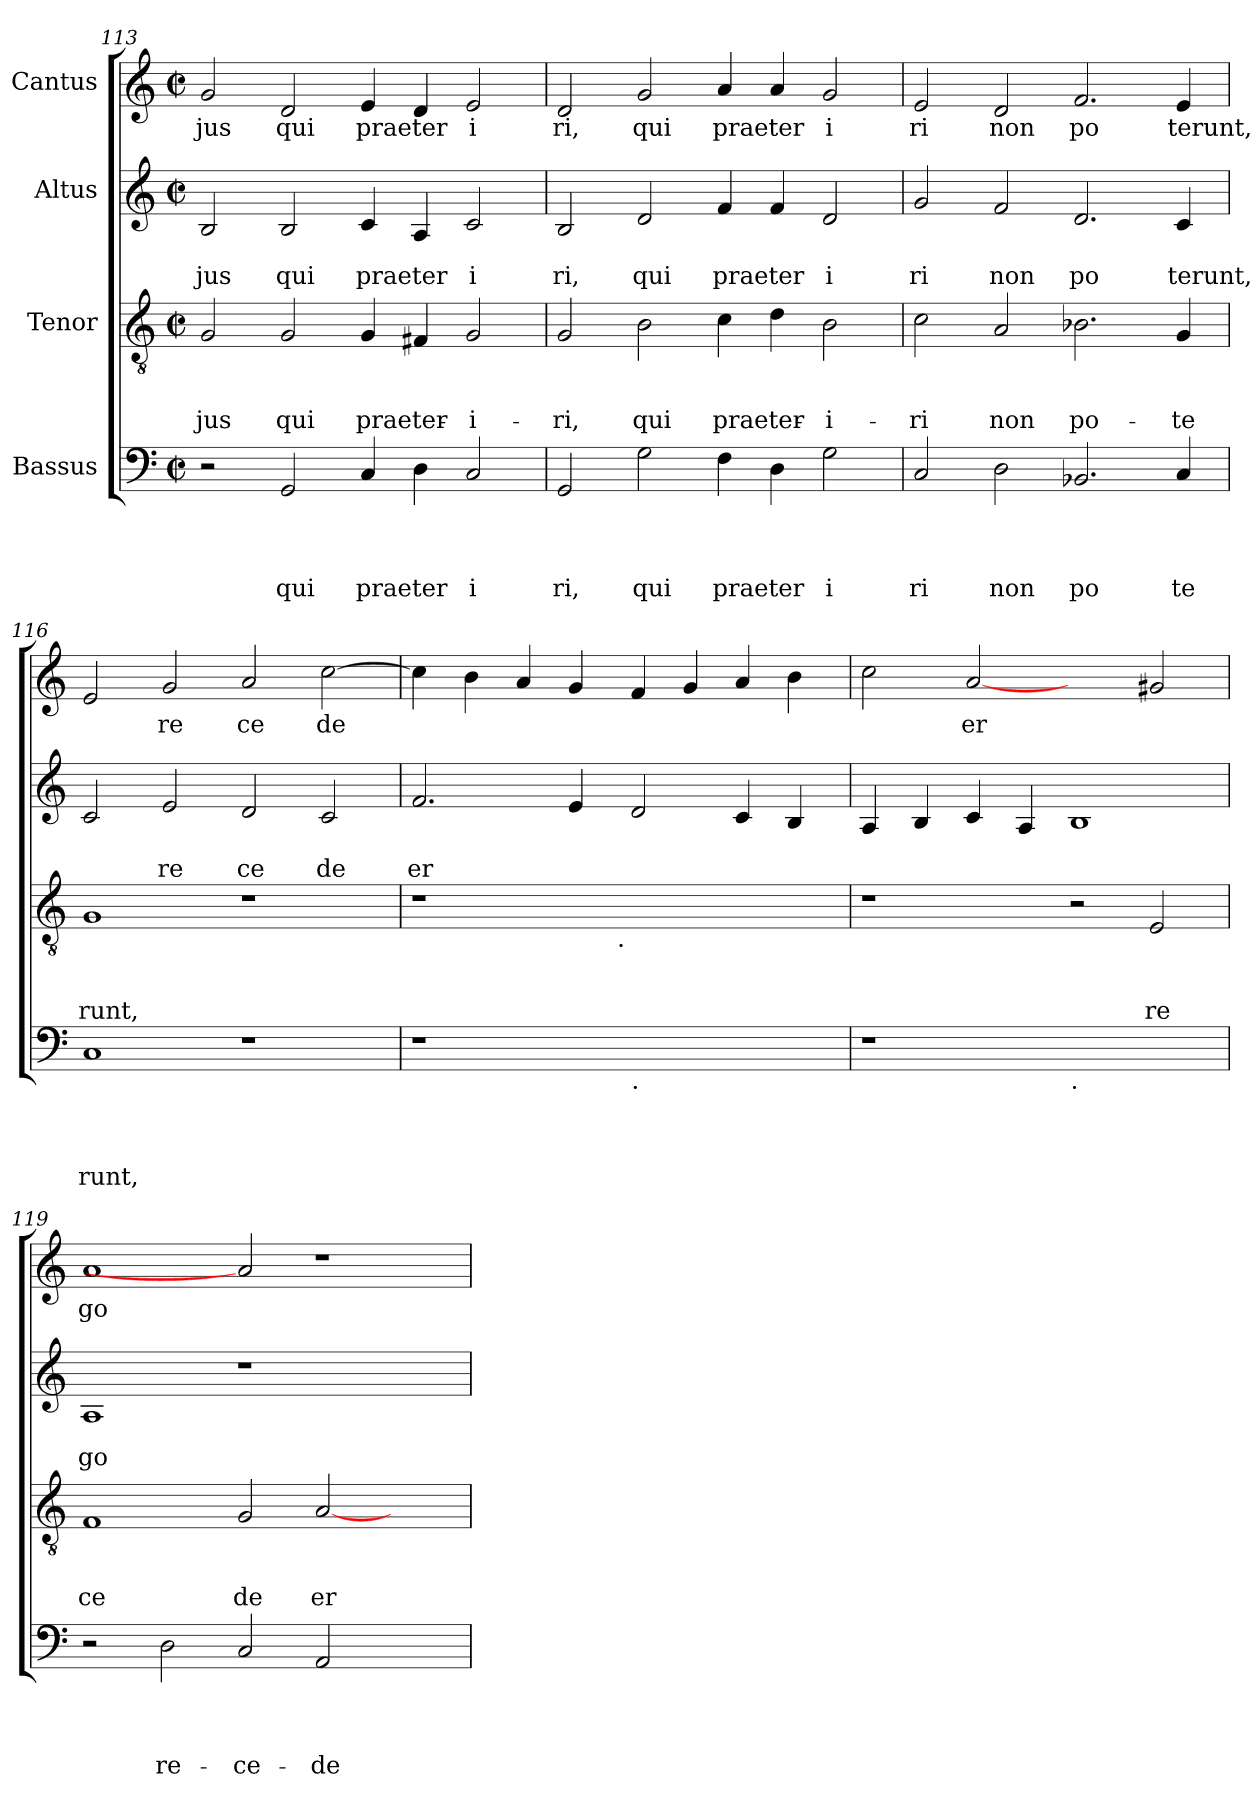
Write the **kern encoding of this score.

**kern	**text	**text	**text	**text	**kern	**text	**text	**text	**kern	**text	**text	**kern	**text
*part4	*part4	*part4	*part4	*part4	*part3	*part3	*part3	*part3	*part2	*part2	*part2	*part1	*part1
*staff4	*staff4	*staff4	*staff4	*staff4	*staff3	*staff3	*staff3	*staff3	*staff2	*staff2	*staff2	*staff1	*staff1
*I"Bassus	*	*	*	*	*I"Tenor	*	*	*	*I"Altus	*	*	*I"Cantus	*
*clefF4	*	*	*	*	*clefGv2	*	*	*	*clefG2	*	*	*clefG2	*
*k[]	*	*	*	*	*k[]	*	*	*	*k[]	*	*	*k[]	*
*C:	*	*	*	*	*C:	*	*	*	*C:	*	*	*C:	*
*M2/2	*	*	*	*	*M2/2	*	*	*	*M2/2	*	*	*M2/2	*
*met(c|)	*	*	*	*	*met(c|)	*	*	*	*met(c|)	*	*	*met(c|)	*
=113	=113	=113	=113	=113	=113	=113	=113	=113	=113	=113	=113	=113	=113
!	!	!	!	!	!	!	!	!LO:LY:b	!	!	!LO:LY:b	!	!LO:LY:b
2r	.	.	.	.	2G/	.	.	-jus	2B/	.	jus	2g/	-jus
!	!	!	!	!LO:LY:b	!	!	!	!LO:LY:b	!	!	!LO:LY:b	!	!LO:LY:b
2GG/	.	.	.	qui	2G/	.	.	qui	2B/	.	qui	2d/	qui
!	!	!	!	!LO:LY:b	!	!	!	!LO:LY:b	!	!	!LO:LY:b	!	!LO:LY:b
4C/	.	.	.	praeter	4G/	.	.	praeter-	4c/	.	praeter	4e/	praeter
4D\	.	.	.	.	4F#X/	.	.	.	4A/	.	.	4d/	.
!	!	!	!	!LO:LY:b	!	!	!	!LO:LY:b	!	!	!LO:LY:b	!	!LO:LY:b
2C/	.	.	.	i	2G/	.	.	-i-	2c/	.	i	2e/	i
=114	=114	=114	=114	=114	=114	=114	=114	=114	=114	=114	=114	=114	=114
!	!	!	!	!LO:LY:b	!	!	!	!LO:LY:b	!	!	!LO:LY:b	!	!LO:LY:b
2GG/	.	.	.	ri,	2G/	.	.	-ri,	2B/	.	ri,	2d/	ri,
!	!	!	!	!LO:LY:b	!	!	!	!LO:LY:b	!	!	!LO:LY:b	!	!LO:LY:b
2G\	.	.	.	qui	2B\	.	.	qui	2d/	.	qui	2g/	qui
!	!	!	!	!LO:LY:b	!	!	!	!LO:LY:b	!	!	!LO:LY:b	!	!LO:LY:b
4F\	.	.	.	praeter	4c\	.	.	praeter-	4f/	.	praeter	4a/	praeter
4D\	.	.	.	.	4d\	.	.	.	4f/	.	.	4a/	.
!	!	!	!	!LO:LY:b	!	!	!	!LO:LY:b	!	!	!LO:LY:b	!	!LO:LY:b
2G\	.	.	.	i	2B\	.	.	-i-	2d/	.	i	2g/	i
=115	=115	=115	=115	=115	=115	=115	=115	=115	=115	=115	=115	=115	=115
!	!	!	!	!LO:LY:b	!	!	!	!LO:LY:b	!	!	!LO:LY:b	!	!LO:LY:b
2C/	.	.	.	ri	2c\	.	.	-ri	2g/	.	ri	2e/	ri
!	!	!	!	!LO:LY:b	!	!	!	!LO:LY:b	!	!	!LO:LY:b	!	!LO:LY:b
2D\	.	.	.	non	2A/	.	.	non	2f/	.	non	2d/	non
!	!	!	!	!LO:LY:b	!	!	!	!LO:LY:b	!	!	!LO:LY:b	!	!LO:LY:b
2.BB-X/	.	.	.	po	2.B-X\	.	.	po-	2.d/	.	po	2.f/	po
!	!	!	!	!LO:LY:b	!	!	!	!LO:LY:b	!	!	!LO:LY:b	!	!LO:LY:b
4C/	.	.	.	te	4G/	.	.	-te	4c/	.	terunt,	4e/	terunt,
=116	=116	=116	=116	=116	=116	=116	=116	=116	=116	=116	=116	=116	=116
!	!	!	!	!LO:LY:b	!	!	!	!LO:LY:b	!	!	!	!	!
1C	.	.	.	runt,	1G	.	.	runt,	2c/	.	.	2e/	.
!	!	!	!	!	!	!	!	!	!	!	!LO:LY:b	!	!LO:LY:b
.	.	.	.	.	.	.	.	.	2e/	.	re	2g/	re
!	!	!	!	!	!	!	!	!	!	!	!LO:LY:b	!	!LO:LY:b
1r	.	.	.	.	1r	.	.	.	2d/	.	ce	2a/	ce
!	!	!	!	!	!	!	!	!	!	!	!LO:LY:b	!	!LO:LY:b
.	.	.	.	.	.	.	.	.	2c/	.	de	[>2cc\	de
=117	=117	=117	=117	=117	=117	=117	=117	=117	=117	=117	=117	=117	=117
!	!	!	!	!	!	!	!	!	!	!	!LO:LY:b	!	!
*	*	*	*	*	*^	*	*	*	*	*	*	*	*
1r	.	.	.	.	1r	2ryy	.	.	.	2.f/	.	er	4cc\]	.
.	.	.	.	.	.	.	.	.	.	.	.	.	4b\	.
.	.	.	.	.	.	4...ryy	.	.	.	.	.	.	4a/	.
.	.	.	.	.	.	.	.	.	.	4e/	.	.	4g/	.
!	!	!	!	!	!	!LO:TX:b:t=.	!	!	!	!	!	!	!	!
.	.	.	.	.	.	1ryy	.	.	.	.	.	.	.	.
!LO:TX:b:t=.	!	!	!	!	!	!	!	!	!	!	!	!	!	!
1ryy	.	.	.	.	1ryy	.	.	.	.	2d/	.	.	4f/	.
.	.	.	.	.	.	.	.	.	.	.	.	.	4g/	.
.	.	.	.	.	.	.	.	.	.	4c/	.	.	4a/	.
.	.	.	.	.	.	.	.	.	.	4B/	.	.	4b\	.
.	.	.	.	.	.	32ryy	.	.	.	.	.	.	.	.
*	*	*	*	*	*v	*v	*	*	*	*	*	*	*	*
!!LO:LB:g=z
=118	=118	=118	=118	=118	=118	=118	=118	=118	=118	=118	=118	=118	=118
1r	.	.	.	.	1r	.	.	.	4A/	.	.	2cc\	.
.	.	.	.	.	.	.	.	.	4B/	.	.	.	.
!	!	!	!	!	!	!	!	!	!	!	!	!	!LO:LY:b
.	.	.	.	.	.	.	.	.	4c/	.	.	[2a	er
.	.	.	.	.	.	.	.	.	4A/	.	.	.	.
!LO:TX:b:t=.	!	!	!	!	!	!	!	!	!	!	!	!	!
1ryy	.	.	.	.	2r	.	.	.	1B	.	.	2ryy	.
!	!	!	!	!	!	!	!	!LO:LY:b	!	!	!	!	!
.	.	.	.	.	2E/	.	.	re	.	.	.	2g#/	.
=119	=119	=119	=119	=119	=119	=119	=119	=119	=119	=119	=119	=119	=119
!	!	!	!	!	!	!	!	!LO:LY:b	!	!	!LO:LY:b	!	!LO:LY:b
2r	.	.	.	.	1F	.	.	ce	1A	.	go	1a	go
!	!	!	!	!LO:LY:b	!	!	!	!	!	!	!	!	!
2D\	.	.	.	re-	.	.	.	.	.	.	.	.	.
!	!	!	!	!LO:LY:b	!	!	!	!LO:LY:b	!	!	!	!	!
2C/	.	.	.	-ce-	2G/	.	.	de	1r	.	.	2a]	.
!	!	!	!	!LO:LY:b	!	!	!	!LO:LY:b	!	!	!	!	!
2AA/	.	.	.	-de	[<2A/	.	.	er	.	.	.	1r	.
2ryy	.	.	.	.	2ryy	.	.	.	2ryy	.	.	.	.
=	=	=	=	=	=	=	=	=	=	=	=	=	=
*-	*-	*-	*-	*-	*-	*-	*-	*-	*-	*-	*-	*-	*-
